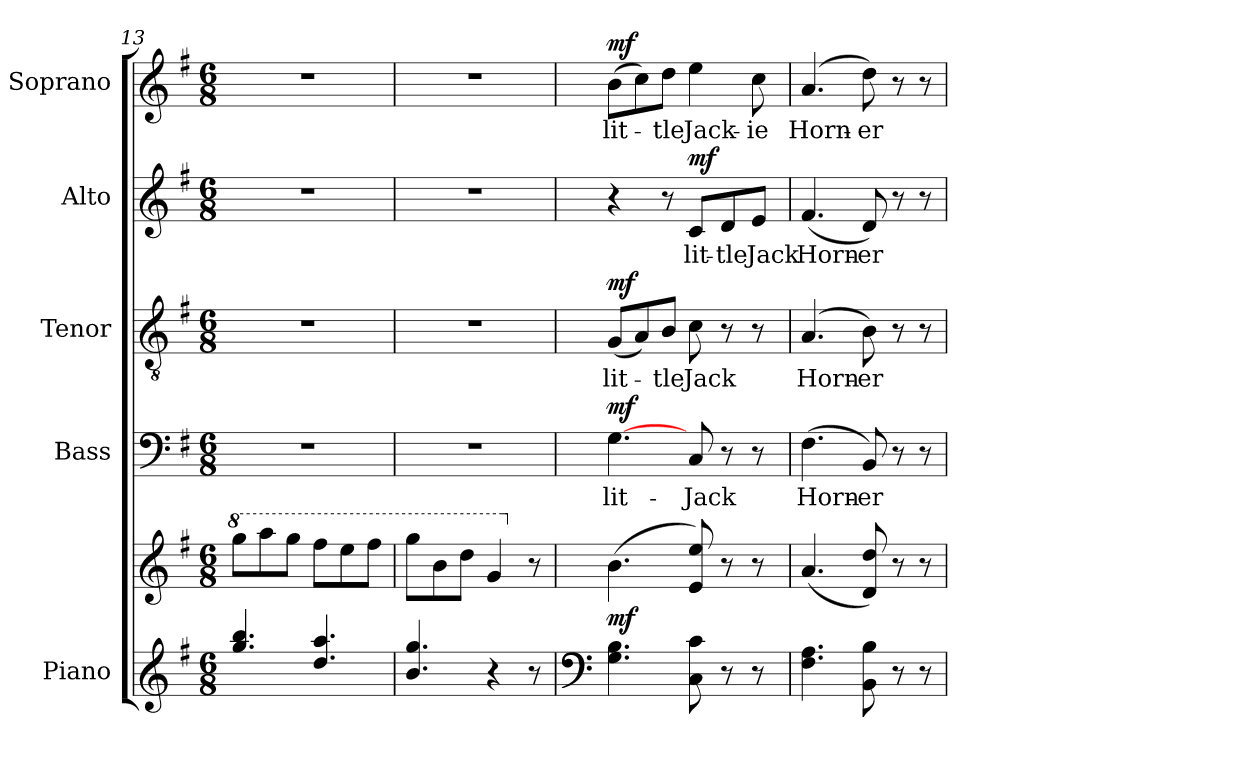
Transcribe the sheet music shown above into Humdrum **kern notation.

**kern	**kern	**dynam	**kern	**text	**dynam	**kern	**text	**dynam	**kern	**text	**dynam	**kern	**text	**dynam
*part5	*part5	*part5	*part4	*part4	*part4	*part3	*part3	*part3	*part2	*part2	*part2	*part1	*part1	*part1
*staff6	*staff5	*staff5/6	*staff4	*staff4	*staff4	*staff3	*staff3	*staff3	*staff2	*staff2	*staff2	*staff1	*staff1	*staff1
*I"Piano	*	*	*I"Bass	*	*	*I"Tenor	*	*	*I"Alto	*	*	*I"Soprano	*	*
*I'Pno.	*	*	*I'B.	*	*	*I'T.	*	*	*I'A.	*	*	*I'S.	*	*
*clefG2	*clefG2	*	*clefF4	*	*	*clefGv2	*	*	*clefG2	*	*	*clefG2	*	*
*	*	*	*	*	*	*ITrd7c12	*	*	*	*	*	*	*	*
*k[f#]	*k[f#]	*	*k[f#]	*	*	*k[f#]	*	*	*k[f#]	*	*	*k[f#]	*	*
*G:	*G:	*	*G:	*	*	*G:	*	*	*G:	*	*	*G:	*	*
*M6/8	*M6/8	*	*M6/8	*	*	*M6/8	*	*	*M6/8	*	*	*M6/8	*	*
*	*8va	*	*	*	*	*	*	*	*	*	*	*	*	*
=13	=13	=13	=13	=13	=13	=13	=13	=13	=13	=13	=13	=13	=13	=13
!	!	!	!LO:N:vis=1	!	!	!LO:N:vis=1	!	!	!LO:N:vis=1	!	!	!LO:N:vis=1	!	!
4.ggi/ 4.bbi	8gggi\L	.	2.r	.	.	2.r	.	.	2.r	.	.	2.r	.	.
.	8aaai\	.	.	.	.	.	.	.	.	.	.	.	.	.
.	8gggi\J	.	.	.	.	.	.	.	.	.	.	.	.	.
*X8va	*	*	*	*	*	*	*	*	*	*	*	*	*	*
4.ddi/ 4.aai	8fff#i\L	.	.	.	.	.	.	.	.	.	.	.	.	.
.	8eeei\	.	.	.	.	.	.	.	.	.	.	.	.	.
*	*8va	*	*	*	*	*	*	*	*	*	*	*	*	*
.	8fff#i\J	.	.	.	.	.	.	.	.	.	.	.	.	.
!!LO:PB:g=z
=14	=14	=14	=14	=14	=14	=14	=14	=14	=14	=14	=14	=14	=14	=14
!	!	!	!LO:N:vis=1	!	!	!LO:N:vis=1	!	!	!LO:N:vis=1	!	!	!LO:N:vis=1	!	!
4.bi/ 4.ggi	8gggi\L	.	2.r	.	.	2.r	.	.	2.r	.	.	2.r	.	.
.	8bbi\	.	.	.	.	.	.	.	.	.	.	.	.	.
.	8dddi\J	.	.	.	.	.	.	.	.	.	.	.	.	.
4r	4ggi/	.	.	.	.	.	.	.	.	.	.	.	.	.
*	*X8va	*	*	*	*	*	*	*	*	*	*	*	*	*
8r	8r	.	.	.	.	.	.	.	.	.	.	.	.	.
=15	=15	=15	=15	=15	=15	=15	=15	=15	=15	=15	=15	=15	=15	=15
*clefF4	*	*	*	*	*	*	*	*	*	*	*	*	*	*
!	!	!	!	!LO:LY:b:color=#000000	!	!	!	!	!	!	!	!	!	!
!	!	!	!	!	!	!	!LO:LY:b:color=#000000	!	!	!	!	!	!	!
!	!	!	!	!	!	!	!	!	!	!	!	!	!LO:LY:b:color=#000000	!
4.Gi\ 4.Bi	(4.bi\	mf	[>4.Gi\	lit-	mf	(8GGi/L	lit-	mf	4r	.	.	(8bi\L	lit-	mf
.	.	.	.	.	.	8AAi/)	.	.	.	.	.	8cci\)	.	.
!	!	!	!	!	!	!	!LO:LY:b:color=#000000	!	!	!	!	!	!	!
!	!	!	!	!	!	!	!	!	!	!	!	!	!LO:LY:b:color=#000000	!
.	.	.	.	.	.	8BBi/J	-tle	.	8r	.	.	8ddi\J	-tle	.
!	!	!	!	!LO:LY:b:color=#000000	!	!	!	!	!	!	!	!	!	!
!	!	!	!	!	!	!	!LO:LY:b:color=#000000	!	!	!	!	!	!	!
!	!	!	!	!	!	!	!	!	!	!LO:LY:b:color=#000000	!	!	!	!
!	!	!	!	!	!	!	!	!	!	!	!	!	!LO:LY:b:color=#000000	!
8Ci\ 8ci	8ei/ 8eei)	.	8Ci/	Jack	.	8Ci\	Jack	.	8ci/L	lit-	mf	4eei\	Jack-	.
!	!	!	!	!	!	!	!	!	!	!LO:LY:b:color=#000000	!	!	!	!
8r	8r	.	8r	.	.	8r	.	.	8di/	-tle	.	.	.	.
!	!	!	!	!	!	!	!	!	!	!LO:LY:b:color=#000000	!	!	!	!
!	!	!	!	!	!	!	!	!	!	!	!	!	!LO:LY:b:color=#000000	!
8r	8r	.	8r	.	.	8r	.	.	8ei/J	Jack	.	8cci\	-ie	.
=16	=16	=16	=16	=16	=16	=16	=16	=16	=16	=16	=16	=16	=16	=16
!	!	!	!	!LO:LY:b:color=#000000	!	!	!	!	!	!	!	!	!	!
!	!	!	!	!	!	!	!LO:LY:b:color=#000000	!	!	!	!	!	!	!
!	!	!	!	!	!	!	!	!	!	!LO:LY:b:color=#000000	!	!	!	!
!	!	!	!	!	!	!	!	!	!	!	!	!	!LO:LY:b:color=#000000	!
4.F#i\ 4.Ai	(4.ai/	.	(4.F#i\	Horn-	.	(4.AAi/	Horn-	.	(4.f#i/	Horn-	.	(4.ai/	Horn-	.
!	!	!	!	!LO:LY:b:color=#000000	!	!	!	!	!	!	!	!	!	!
!	!	!	!	!	!	!	!LO:LY:b:color=#000000	!	!	!	!	!	!	!
!	!	!	!	!	!	!	!	!	!	!LO:LY:b:color=#000000	!	!	!	!
!	!	!	!	!	!	!	!	!	!	!	!	!	!LO:LY:b:color=#000000	!
8BBi\ 8Bi	8di/ 8ddi)	.	8BBi/)	-er	.	8BBi\)	-er	.	8di/)	-er	.	8ddi\)	-er	.
8r	8r	.	8r	.	.	8r	.	.	8r	.	.	8r	.	.
8r	8r	.	8r	.	.	8r	.	.	8r	.	.	8r	.	.
=	=	=	=	=	=	=	=	=	=	=	=	=	=	=
*-	*-	*-	*-	*-	*-	*-	*-	*-	*-	*-	*-	*-	*-	*-
